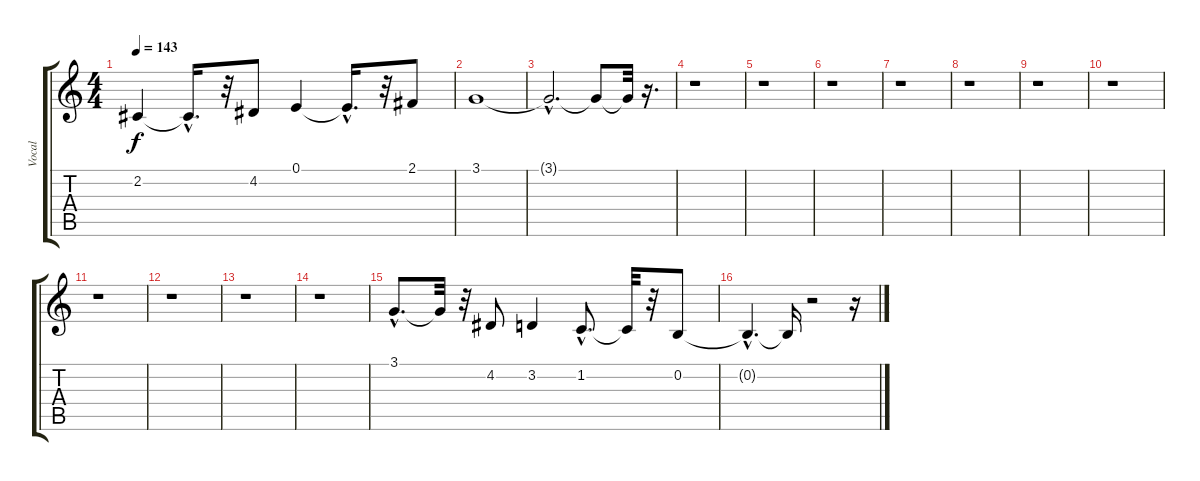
\track ("Vocal" "Vocal") {instrument flute}
\staff {score tabs}
\tuning (E4 B3 G3 D3 A2 E2) {hide}
\ts (4 4)
\tempo 143
\clef g2
\ks c
2.2.4{dy f} 2.2{hac t}.16{d} r.32 4.2.8 0.1.4 0.1{hac t}.16{d} r.32 2.1.8 |
3.1.1 |
3.1{hac t}.2{d} 3.1{t}.8 3.1{t}.32 r.16{d} |
r.1 |
r.1 |
r.1 |
r.1 |
r.1 |
r.1 |
r.1 |
r.1 |
r.1 |
r.1 |
r.1 |
3.1{hac}.8{d} 3.1{t}.32 r.32 4.2.8 3.2.4 1.2{hac}.8{d} 1.2{t}.32 r.32 0.2.8 |
0.2{hac t}.4{d} 0.2{t}.16 r.2 r.16
